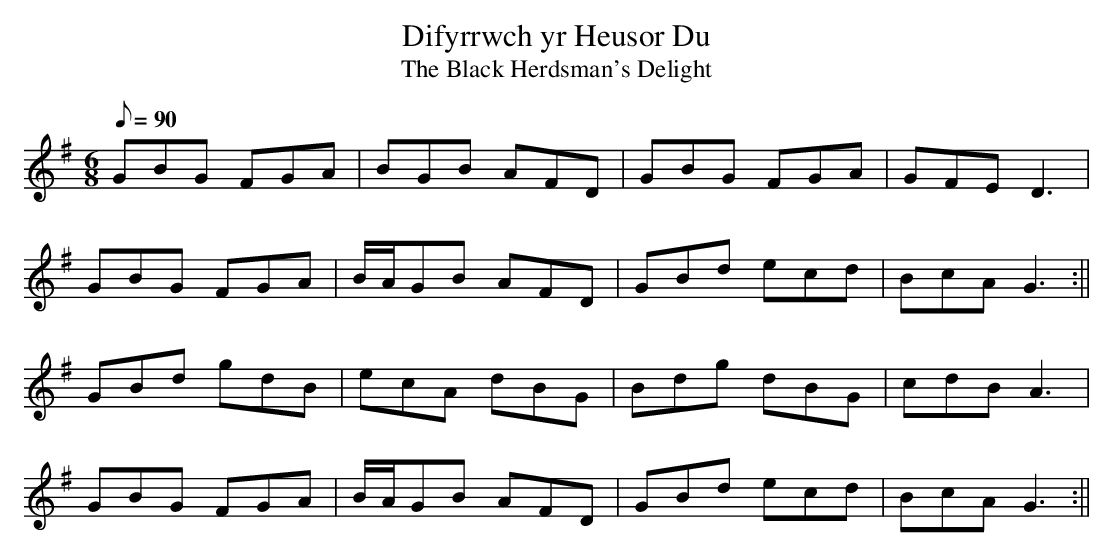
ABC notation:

X:1
T:Difyrrwch yr Heusor Du
T:The Black Herdsman's Delight
M:6/8
L:1/8
Q:90
K:G
GBG FGA|BGB AFD|GBG FGA|GFED3|
GBG FGA|B/A/GB AFD|GBd ecd|BcAG3:||
GBd gdB|ecA dBG|Bdg dBG|cdBA3|
GBG FGA|B/A/GB AFD|GBd ecd|BcAG3:||
